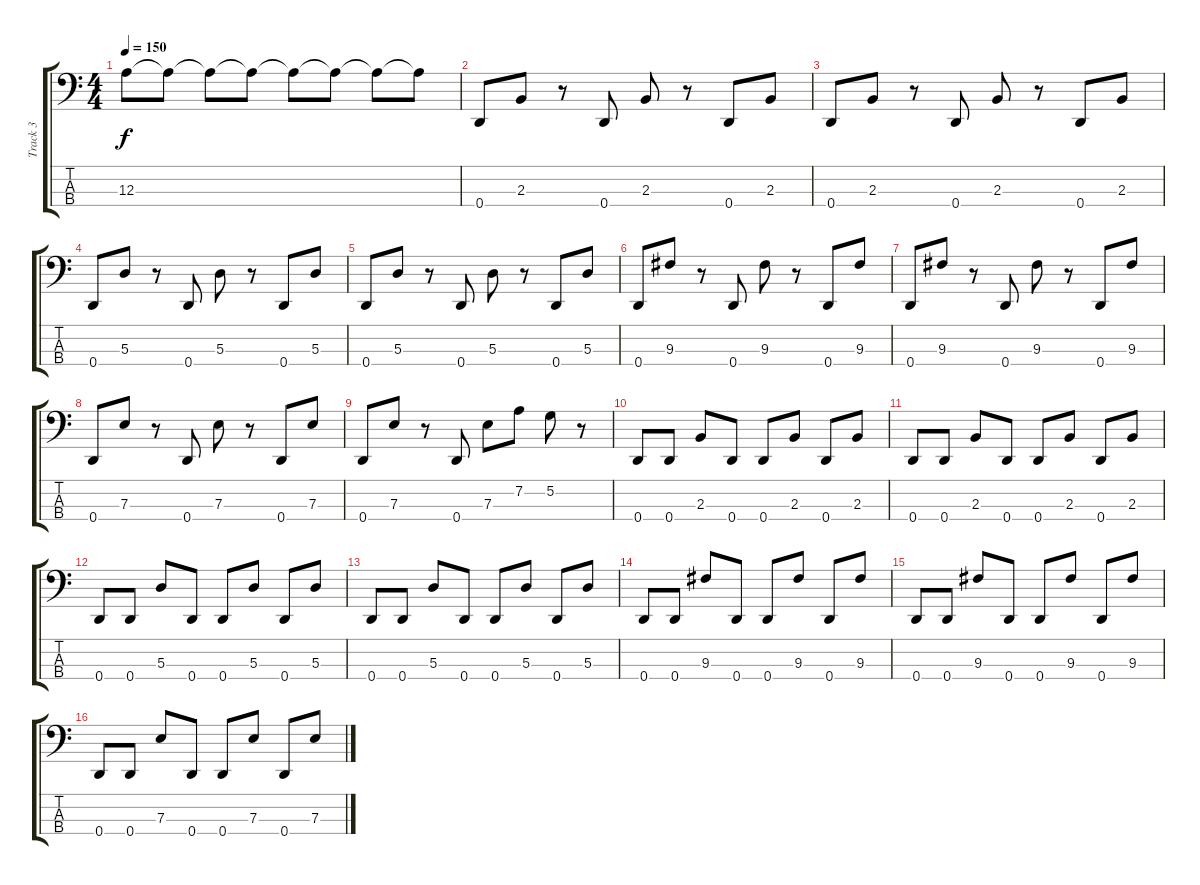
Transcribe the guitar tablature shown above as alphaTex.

\track ("Track 3" "Track 3") {instrument electricbasspick}
\staff {score tabs}
\tuning (G2 D2 A1 D1) {hide}
\ts (4 4)
\tempo 150
\clef f4
\ks c
12.3{t}.8{dy f} 12.3{t}.8 12.3{t}.8 12.3{t}.8 12.3{t}.8 12.3{t}.8 12.3{t}.8 12.3{t}.8 |
0.4.8 2.3.8 r.8 0.4.8 2.3.8 r.8 0.4.8 2.3.8 |
0.4.8 2.3.8 r.8 0.4.8 2.3.8 r.8 0.4.8 2.3.8 |
0.4.8 5.3.8 r.8 0.4.8 5.3.8 r.8 0.4.8 5.3.8 |
0.4.8 5.3.8 r.8 0.4.8 5.3.8 r.8 0.4.8 5.3.8 |
0.4.8 9.3.8 r.8 0.4.8 9.3.8 r.8 0.4.8 9.3.8 |
0.4.8 9.3.8 r.8 0.4.8 9.3.8 r.8 0.4.8 9.3.8 |
0.4.8 7.3.8 r.8 0.4.8 7.3.8 r.8 0.4.8 7.3.8 |
0.4.8 7.3.8 r.8 0.4.8 7.3.8 7.2.8 5.2.8 r.8 |
0.4.8 0.4.8 2.3.8 0.4.8 0.4.8 2.3.8 0.4.8 2.3.8 |
0.4.8 0.4.8 2.3.8 0.4.8 0.4.8 2.3.8 0.4.8 2.3.8 |
0.4.8 0.4.8 5.3.8 0.4.8 0.4.8 5.3.8 0.4.8 5.3.8 |
0.4.8 0.4.8 5.3.8 0.4.8 0.4.8 5.3.8 0.4.8 5.3.8 |
0.4.8 0.4.8 9.3.8 0.4.8 0.4.8 9.3.8 0.4.8 9.3.8 |
0.4.8 0.4.8 9.3.8 0.4.8 0.4.8 9.3.8 0.4.8 9.3.8 |
0.4.8 0.4.8 7.3.8 0.4.8 0.4.8 7.3.8 0.4.8 7.3.8
